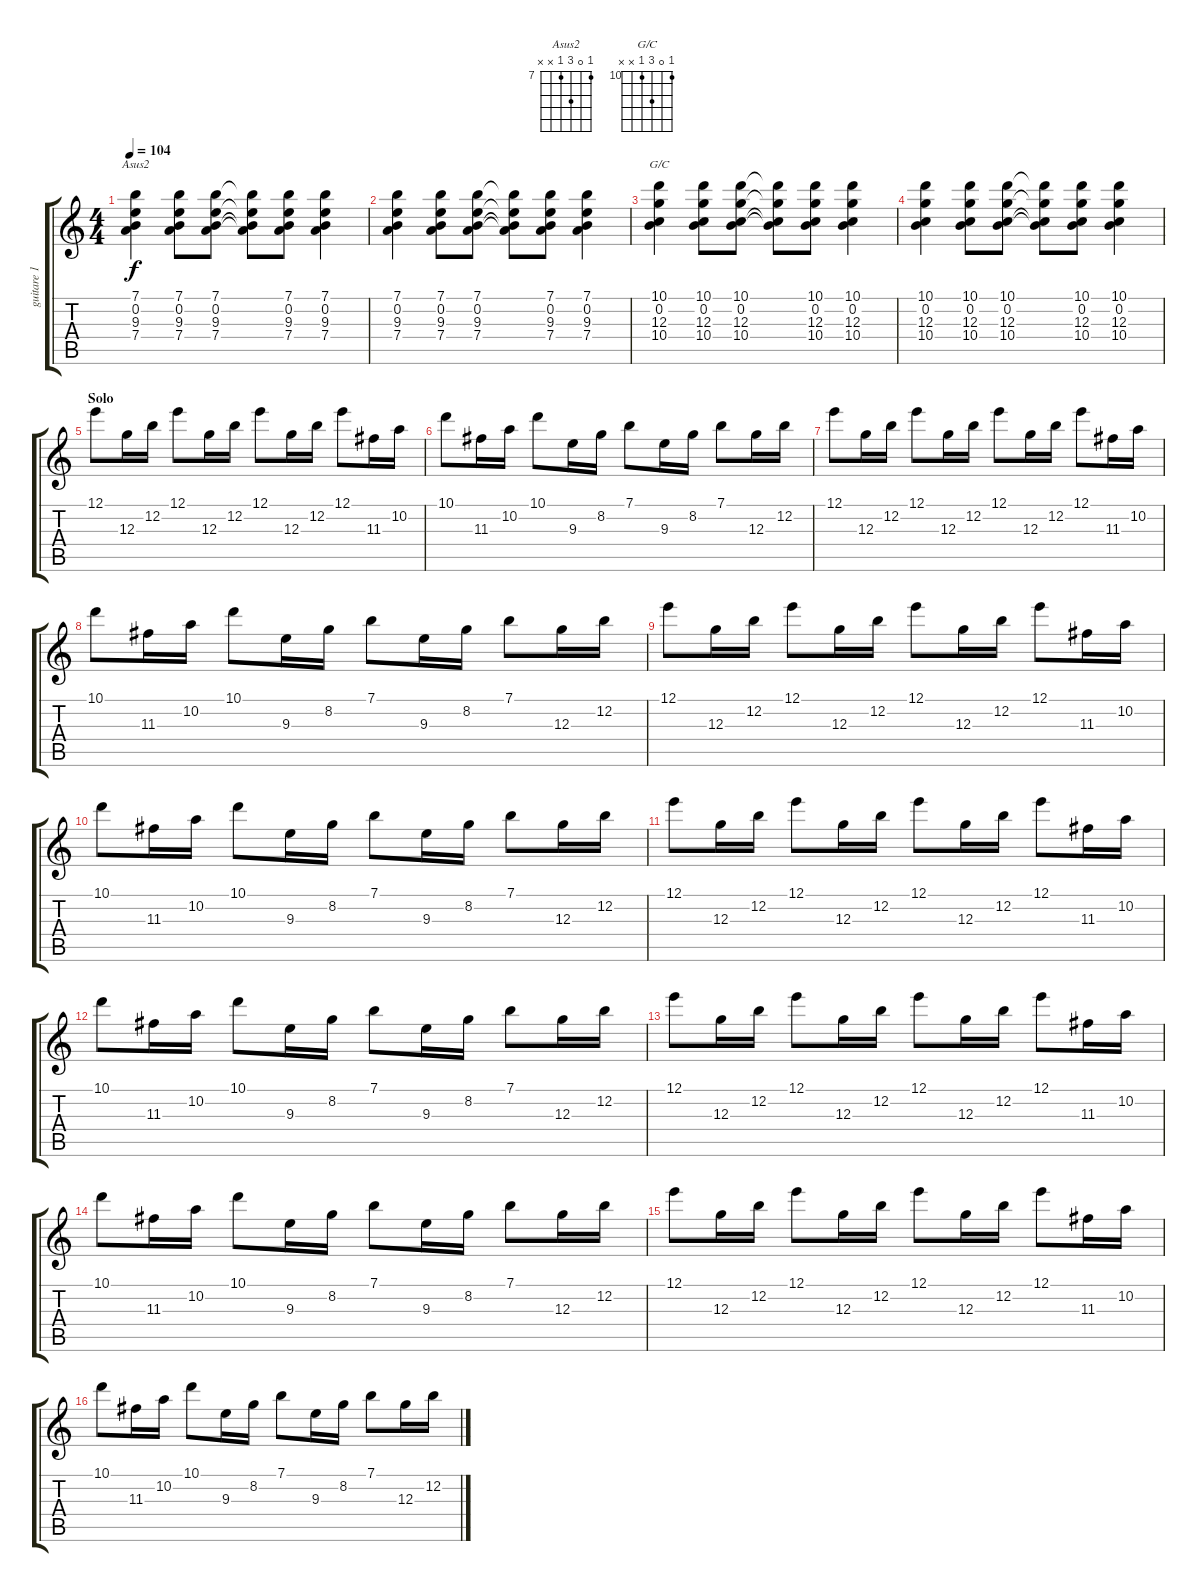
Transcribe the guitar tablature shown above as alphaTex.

\track ("guitare 1" "guitare 1") {instrument electricguitarclean}
\staff {score tabs}
\tuning (E4 B3 G3 D3 A2 E2) {hide}
\chord ("Asus2" 7 0 9 7 x x) {firstfret 7}
\chord ("G/C" 10 0 12 10 x x) {firstfret 10}
\ts (4 4)
\tempo 104
\clef g2
\ks c
(7.1 0.2 9.3 7.4).4{ch "Asus2" dy f} (7.1 0.2 9.3 7.4).8 (7.1 0.2 9.3 7.4).8 (7.1{t} 0.2{t} 9.3{t} 7.4{t}).8 (7.1 0.2 9.3 7.4).8 (7.1 0.2 9.3 7.4).4 |
(7.1 0.2 9.3 7.4).4 (7.1 0.2 9.3 7.4).8 (7.1 0.2 9.3 7.4).8 (7.1{t} 0.2{t} 9.3{t} 7.4{t}).8 (7.1 0.2 9.3 7.4).8 (7.1 0.2 9.3 7.4).4 |
(10.1 0.2 12.3 10.4).4{ch "G/C"} (10.1 0.2 12.3 10.4).8 (10.1 0.2 12.3 10.4).8 (10.1{t} 0.2{t} 12.3{t} 10.4{t}).8 (10.1 0.2 12.3 10.4).8 (10.1 0.2 12.3 10.4).4 |
(10.1 0.2 12.3 10.4).4 (10.1 0.2 12.3 10.4).8 (10.1 0.2 12.3 10.4).8 (10.1{t} 0.2{t} 12.3{t} 10.4{t}).8 (10.1 0.2 12.3 10.4).8 (10.1 0.2 12.3 10.4).4 |
\section ("" "Solo")
12.1.8 12.3.16 12.2.16 12.1.8 12.3.16 12.2.16 12.1.8 12.3.16 12.2.16 12.1.8 11.3.16 10.2.16 |
10.1.8 11.3.16 10.2.16 10.1.8 9.3.16 8.2.16 7.1.8 9.3.16 8.2.16 7.1.8 12.3.16 12.2.16 |
12.1.8 12.3.16 12.2.16 12.1.8 12.3.16 12.2.16 12.1.8 12.3.16 12.2.16 12.1.8 11.3.16 10.2.16 |
10.1.8 11.3.16 10.2.16 10.1.8 9.3.16 8.2.16 7.1.8 9.3.16 8.2.16 7.1.8 12.3.16 12.2.16 |
12.1.8 12.3.16 12.2.16 12.1.8 12.3.16 12.2.16 12.1.8 12.3.16 12.2.16 12.1.8 11.3.16 10.2.16 |
10.1.8 11.3.16 10.2.16 10.1.8 9.3.16 8.2.16 7.1.8 9.3.16 8.2.16 7.1.8 12.3.16 12.2.16 |
12.1.8 12.3.16 12.2.16 12.1.8 12.3.16 12.2.16 12.1.8 12.3.16 12.2.16 12.1.8 11.3.16 10.2.16 |
10.1.8 11.3.16 10.2.16 10.1.8 9.3.16 8.2.16 7.1.8 9.3.16 8.2.16 7.1.8 12.3.16 12.2.16 |
12.1.8 12.3.16 12.2.16 12.1.8 12.3.16 12.2.16 12.1.8 12.3.16 12.2.16 12.1.8 11.3.16 10.2.16 |
10.1.8 11.3.16 10.2.16 10.1.8 9.3.16 8.2.16 7.1.8 9.3.16 8.2.16 7.1.8 12.3.16 12.2.16 |
12.1.8 12.3.16 12.2.16 12.1.8 12.3.16 12.2.16 12.1.8 12.3.16 12.2.16 12.1.8 11.3.16 10.2.16 |
10.1.8 11.3.16 10.2.16 10.1.8 9.3.16 8.2.16 7.1.8 9.3.16 8.2.16 7.1.8 12.3.16 12.2.16
